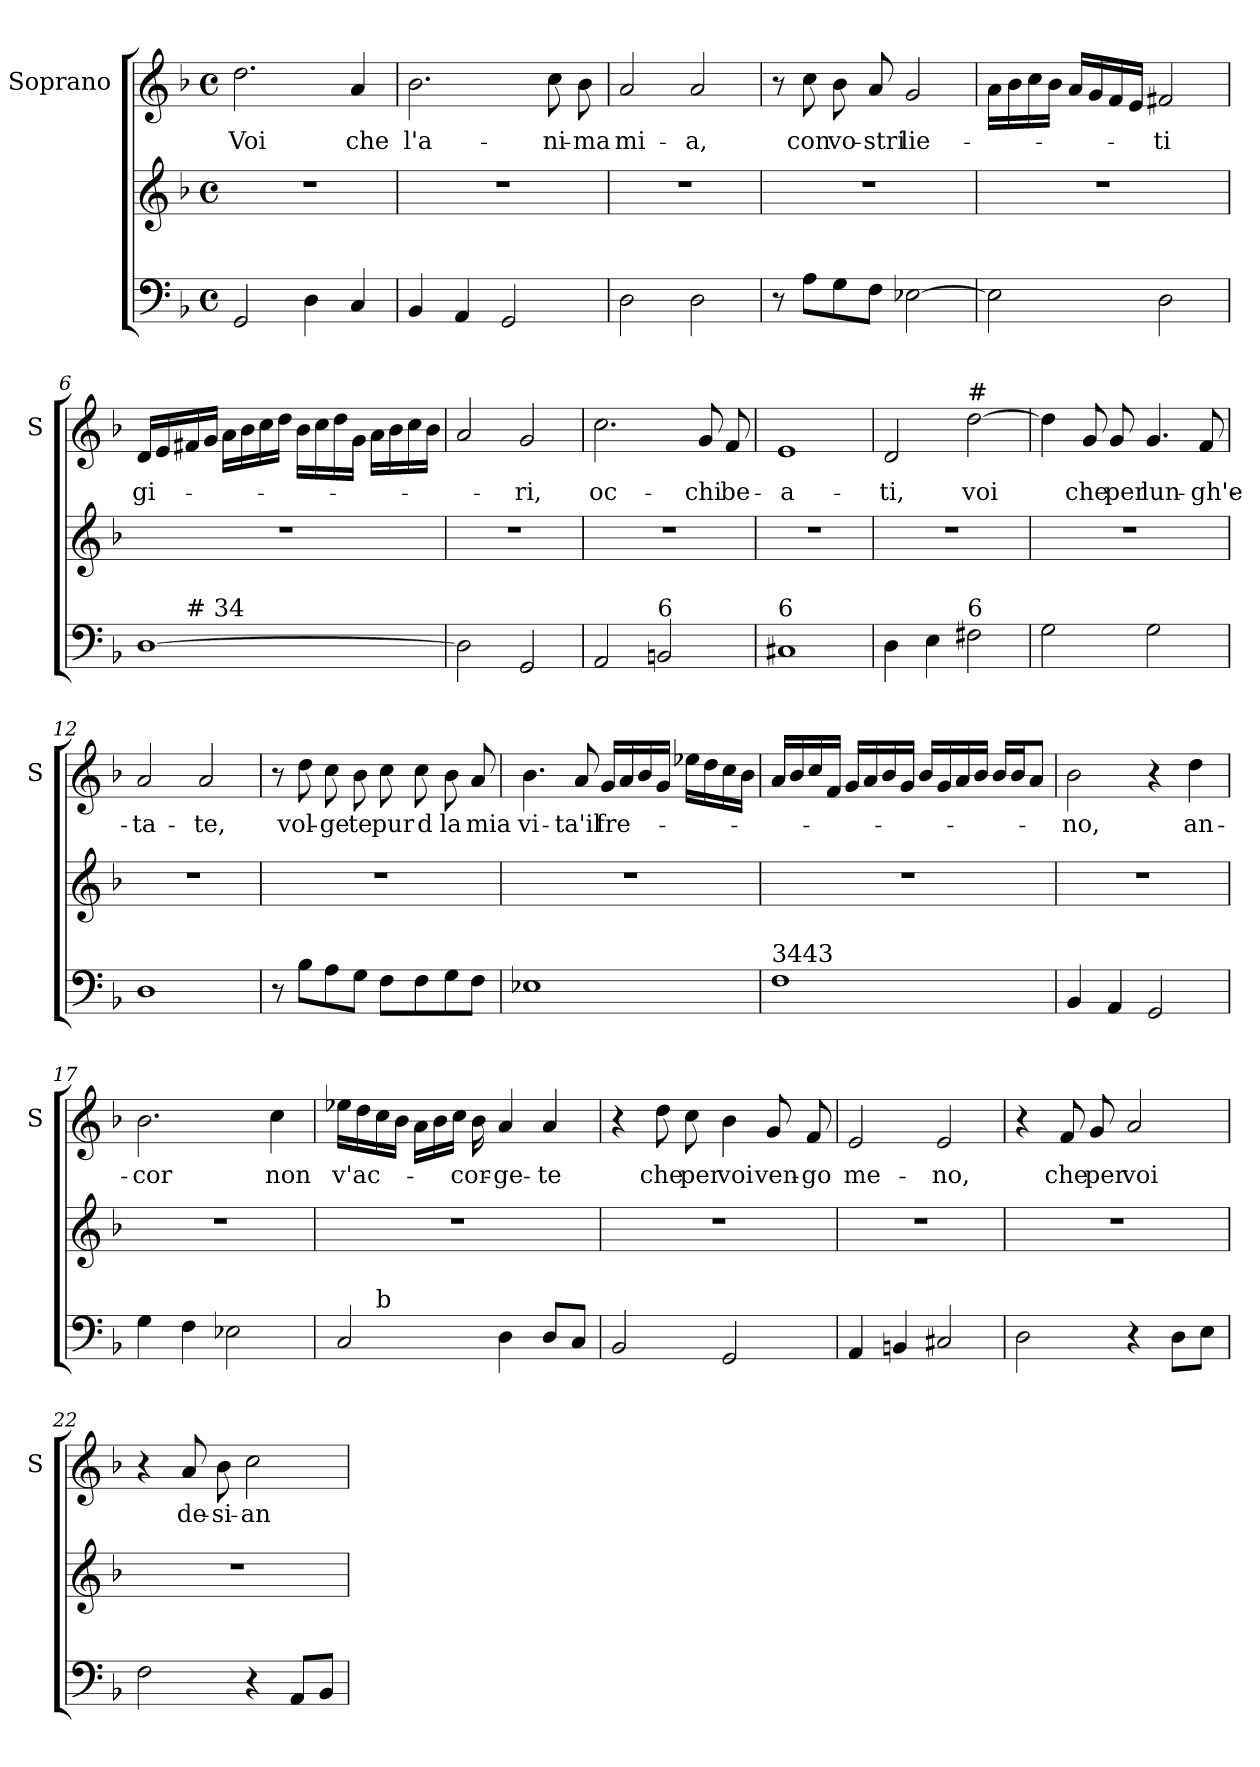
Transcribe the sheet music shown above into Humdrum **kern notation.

**kern	**kern	**kern	**text
*part2	*part2	*part1	*part1
*staff3	*staff2	*staff1	*staff1
*	*	*I"Soprano	*
*	*	*I'S	*
*clefF4	*clefG2	*clefG2	*
*k[b-]	*k[b-]	*k[b-]	*
*F:	*F:	*F:	*
*M4/4	*M4/4	*M4/4	*
*met(c)	*met(c)	*met(c)	*
=1	=1	=1	=1
!	!	!	!LO:LY:b
2GG/	1r	2.dd\	Voi
4D\	.	.	.
!	!	!	!LO:LY:b
4C/	.	4a/	che
=2	=2	=2	=2
!	!	!	!LO:LY:b
4BB-/	1r	2.b-\	l'a-
4AA/	.	.	.
2GG/	.	.	.
!	!	!	!LO:LY:b
.	.	8cc\	-ni-
!	!	!	!LO:LY:b
.	.	8b-\	-ma
=3	=3	=3	=3
!	!	!	!LO:LY:b
2D\	1r	2a/	mi-
!	!	!	!LO:LY:b
2D\	.	2a/	-a,
=4	=4	=4	=4
8r	1r	8r	.
!	!	!	!LO:LY:b
8A\L	.	8cc\	con
!	!	!	!LO:LY:b
8G\	.	8b-\	vo-
!	!	!	!LO:LY:b
8F\J	.	8a/	-stri
!	!	!	!LO:LY:b
[2E-X\	.	2g/	lie-
=5	=5	=5	=5
2E-\]	1r	16a\LL	.
.	.	16b-\	.
.	.	16cc\	.
.	.	16b-\JJ	.
.	.	16a/LL	.
.	.	16g/	.
.	.	16f/	.
.	.	16e/JJ	.
!	!	!	!LO:LY:b
2D\	.	2f#X/	-ti
!!LO:LB:g=z
=6	=6	=6	=6
!	!	!	!LO:LY:b
*^	*	*	*
[1D	8ryy	1r	16d/LL	gi-
.	.	.	16e/	.
!	!LO:TX:a:t=# 34	!	!	!
.	2..ryy	.	16f#X/	.
.	.	.	16g/JJ	.
.	.	.	16a\LL	.
.	.	.	16b-\	.
.	.	.	16cc\	.
.	.	.	16dd\JJ	.
.	.	.	16b-\LL	.
.	.	.	16cc\	.
.	.	.	16dd\	.
.	.	.	16g\JJ	.
.	.	.	16a\LL	.
.	.	.	16b-\	.
.	.	.	16cc\	.
.	.	.	16b-\JJ	.
=7	=7	=7	=7	=7
!LO:TX:a:t=# 43	!	!	!	!
*v	*v	*	*	*
2D\]	1r	2a/	.
!	!	!	!LO:LY:b
2GG/	.	2g/	-ri,
=8	=8	=8	=8
!	!	!	!LO:LY:b
2AA/	1r	2.cc\	oc-
!LO:TX:a:t=6	!	!	!
2BBn/	.	.	.
!	!	!	!LO:LY:b
.	.	8g/	-chi
!	!	!	!LO:LY:b
.	.	8f/	be-
=9	=9	=9	=9
!LO:TX:a:t=6	!	!	!
!	!	!	!LO:LY:b
1C#X	1r	1e	-a-
=10	=10	=10	=10
!	!	!	!LO:LY:b
4D\	1r	2d/	-ti,
4E\	.	.	.
!	!	!LO:TX:a:t=#	!
!LO:TX:a:t=6	!	!	!
!	!	!	!LO:LY:b
2F#X\	.	[2dd\	voi
!!LO:LB:g=z
=11	=11	=11	=11
2G\	1r	4dd\]	.
!	!	!	!LO:LY:b
.	.	8g/	che
!	!	!	!LO:LY:b
.	.	8g/	per
!	!	!	!LO:LY:b
2G\	.	4.g/	lun-
!	!	!	!LO:LY:b
.	.	8f/	-gh'e-
=12	=12	=12	=12
!	!	!	!LO:LY:b
1D	1r	2a/	-ta-
!	!	!	!LO:LY:b
.	.	2a/	-te,
=13	=13	=13	=13
8r	1r	8r	.
!	!	!	!LO:LY:b
8B-\L	.	8dd\	vol-
!	!	!	!LO:LY:b
8A\	.	8cc\	-ge
!	!	!	!LO:LY:b
8G\J	.	8b-\	te
!	!	!	!LO:LY:b
8F\L	.	8cc\	pur
!	!	!	!LO:LY:b
8F\	.	8cc\	d
!	!	!	!LO:LY:b
8G\	.	8b-\	la
!	!	!	!LO:LY:b
8F\J	.	8a/	mia
=14	=14	=14	=14
!	!	!	!LO:LY:b
1E-X	1r	4.b-\	vi-
!	!	!	!LO:LY:b
.	.	8a/	-ta'il
!	!	!	!LO:LY:b
.	.	16g/LL	fre-
.	.	16a/	.
.	.	16b-/	.
.	.	16g/JJ	.
.	.	16ee-X\LL	.
.	.	16dd\	.
.	.	16cc\	.
.	.	16b-\JJ	.
!!LO:PB:g=z
=15	=15	=15	=15
!LO:TX:a:t=3443	!	!	!
1F	1r	16a/LL	.
.	.	16b-/	.
.	.	16cc/	.
.	.	16f/JJ	.
.	.	16g/LL	.
.	.	16a/	.
.	.	16b-/	.
.	.	16g/JJ	.
.	.	16b-/LL	.
.	.	16g/	.
.	.	16a/	.
.	.	16b-/JJ	.
.	.	16b-/LL	.
.	.	16b-/J	.
.	.	8a/J	.
=16	=16	=16	=16
!	!	!	!LO:LY:b
4BB-/	1r	2b-\	-no,
4AA/	.	.	.
2GG/	.	4r	.
!	!	!	!LO:LY:b
.	.	4dd\	an-
=17	=17	=17	=17
!	!	!	!LO:LY:b
4G\	1r	2.b-\	-cor
4F\	.	.	.
2E-X\	.	.	.
!	!	!	!LO:LY:b
.	.	4cc\	non
=18	=18	=18	=18
!	!	!	!LO:LY:b
*^	*	*	*
2C/	8ryy	1r	16ee-X\LL	v'ac-
.	.	.	16dd\	.
!	!LO:TX:a:t=b	!	!	!
.	2..ryy	.	16cc\	.
.	.	.	16b-\JJ	.
.	.	.	16a\LL	.
.	.	.	16b-\	.
.	.	.	16cc\JJ	.
!	!	!	!	!LO:LY:b
.	.	.	16b-\	-cor-
!	!	!	!	!LO:LY:b
4D\	.	.	4a/	-ge-
!	!	!	!	!LO:LY:b
8D/L	.	.	4a/	-te
8C/J	.	.	.	.
*v	*v	*	*	*
!!LO:LB:g=z
=19	=19	=19	=19
2BB-/	1r	4r	.
!	!	!	!LO:LY:b
.	.	8dd\	che
!	!	!	!LO:LY:b
.	.	8cc\	per
!	!	!	!LO:LY:b
2GG/	.	4b-\	voi
!	!	!	!LO:LY:b
.	.	8g/	ven-
!	!	!	!LO:LY:b
.	.	8f/	-go
=20	=20	=20	=20
!	!	!	!LO:LY:b
4AA/	1r	2e/	me-
4BBn/	.	.	.
!	!	!	!LO:LY:b
2C#X/	.	2e/	-no,
=21	=21	=21	=21
2D\	1r	4r	.
!	!	!	!LO:LY:b
.	.	8f/	che
!	!	!	!LO:LY:b
.	.	8g/	per
!	!	!	!LO:LY:b
4r	.	2a/	voi
8D\L	.	.	.
8E\J	.	.	.
=22	=22	=22	=22
2F\	1r	4r	.
!	!	!	!LO:LY:b
.	.	8a/	de-
!	!	!	!LO:LY:b
.	.	8b-\	-si-
!	!	!	!LO:LY:b
4r	.	2cc\	-an-
8AA/L	.	.	.
8BB-/J	.	.	.
=	=	=	=
*-	*-	*-	*-
